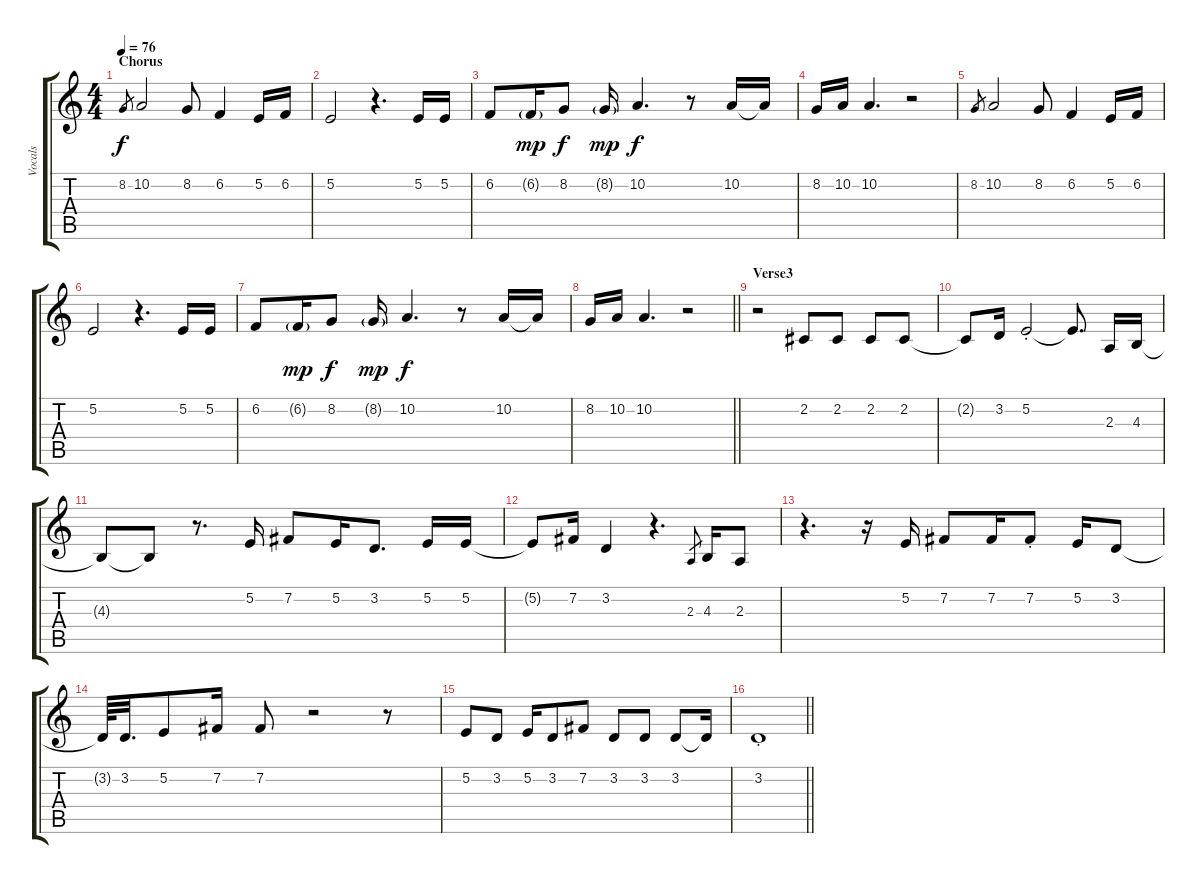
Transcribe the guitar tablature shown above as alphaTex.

\track ("Vocals" "Vocals") {instrument trombone}
\staff {score tabs}
\tuning (E4 B3 G3 D3 A2 E2) {hide}
\ts (4 4)
\section ("" "Chorus")
\tempo 76
\clef g2
\ks c
8.2.8{gr dy f} 10.2.2 8.2.8 6.2.4 5.2.16 6.2.16 |
5.2.2 r.4{d} 5.2.16 5.2.16 |
6.2.8 6.2{g}.16{dy mp} 8.2.8{dy f} 8.2{g}.16{dy mp} 10.2.4{d dy f} r.8 10.2.16 10.2{t}.16 |
8.2.16 10.2.16 10.2.4{d} r.2 |
8.2.8{gr} 10.2.2 8.2.8 6.2.4 5.2.16 6.2.16 |
5.2.2 r.4{d} 5.2.16 5.2.16 |
6.2.8 6.2{g}.16{dy mp} 8.2.8{dy f} 8.2{g}.16{dy mp} 10.2.4{d dy f} r.8 10.2.16 10.2{t}.16 |
\barLineRight lightlight
8.2.16 10.2.16 10.2.4{d} r.2 |
\section ("" "Verse3")
r.2 2.2.8 2.2.8 2.2.8 2.2.8 |
2.2{t}.8 3.2.16 5.2{st}.2 5.2{t}.8{d} 2.3.16 4.3.16 |
4.3{t}.8 4.3{t}.8 r.8{d} 5.2.16 7.2.8 5.2.16 3.2.8{d} 5.2.16 5.2.16 |
5.2{t}.8 7.2.16 3.2.4 r.4{d} 2.3.8{gr} 4.3.16 2.3.8 |
r.4{d} r.16 5.2.16 7.2.8 7.2.16 7.2{st}.8 5.2.16 3.2.8 |
3.2{t}.64 3.2.32{d} 5.2.8 7.2.16 7.2.8 r.2 r.8 |
5.2.8 3.2.8 5.2.16 3.2.8 7.2.8 3.2.8 3.2.8 3.2.8 3.2{t}.16 |
\barLineRight lightlight
3.2{st}.1
